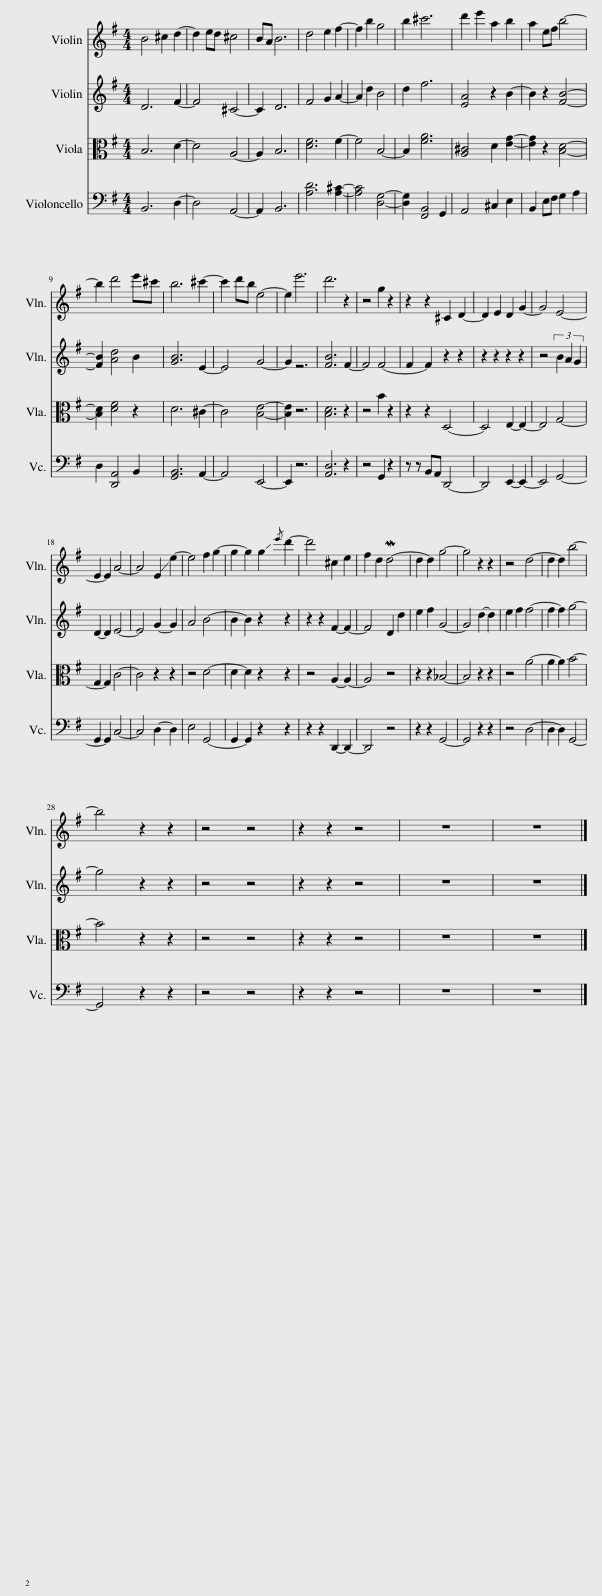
X:1
%%score 1 2 3 4
L:1/8
M:4/4
I:linebreak $
K:G
V:1 treble
V:2 treble
V:3 alto
V:4 bass
V:1
 B4 ^c2 d2- | d2 ed ^c4 | BA B6 | d4 e2 f2- | f2 b2 g4 | %5
 b2 ^c'6 | d'2 e'2 a2 b2 | a2 ef b4- |$ b2 d'4 e'^c' | b6 ^c'2- | %10
 c'2 d'b e4- | e2 e'6 | d'6 z2 | z4 g2 z2 | z2 z2 ^C2 D2- | %15
 D2 E2 D2 G2- | G4 E4- |$ E2 E2 A4- | A4 !-(!E2 !-)!e2- | e4 f2 g2- | %20
 g2 g2 !-(!g2!-)!{/e'} d'2- | d'4 ^c2 e2 | f2 d2 Md4- | d2 d2 g4- | g4 z2 z2 | %25
 z4 d4- | d2 d2 b4- |$ b4 z2 z2 | z4 z4 | z2 z2 z4 | %30
 z8 | z8 |] %32
V:2
 D6 F2- | F4 ^C4- | C2 D6 | F4 G2 A2- | A2 d2 B4 | %5
 d2 f6 | [EA]4 z2 B2- | B2 z2 [FB]4- |$ [FB]2 [Ad]4 B2 | [GB]6 E2- | %10
 E4 G4- | G2 z6 | [FB]6 F2- | F4 F4- | F2 F2 z2 z2 | %15
 z2 z2 z2 z2 | z4 (3B2 A2 G2 |$ D2- D2 E4- | E4 G2- G2 | A4 B4- | %20
 B2 B2 z2 z2 | z2 z2 F2- F2- | F4 D2 d2 | e2 f2 G4- | G4 d2- d2 | %25
 e2 f2 f4- | f2 f2 g4- |$ g4 z2 z2 | z4 z4 | z2 z2 z4 | %30
 z8 | z8 |] %32
V:3
 B,6 D2- | D4 A,4- | A,2 B,6 | [DF]6 F2- | F4 B,4- | %5
 B,2 [FA]6 | [A,^C]4 D2 [EG]2- | [EG]2 z2 [B,D]4- |$ [B,D]2 [DF]4 z2 | D6 ^C2- | %10
 C4 [B,E]4- | [B,E]2 z6 | [B,D]6 z2 | z4 B2 z2 | z2 z2 D,4- | %15
 D,4 E,2- E,2- | E,4 G,4- |$ G,2 G,2 C4- | C4 z2 z2 | z4 D4- | %20
 D2 D2 z2 z2 | z4 A,2- A,2- | A,4 z4 | z2 z2 _B,4- | B,4 z2 z2 | %25
 z4 A4- | A2 A2 B4- |$ B4 z2 z2 | z4 z4 | z2 z2 z4 | %30
 z8 | z8 |] %32
V:4
 B,,6 D,2- | D,4 A,,4- | A,,2 B,,6 | [A,D]6 [A,^C]2- | [A,C]4 [D,G,]4- | %5
 [D,G,]2 [F,,B,,]4 G,,2 | A,,4 ^C,2 E,2 | B,,2 E,F, G,2 A,2 |$ D,2 [D,,A,,]4 B,,2 | [G,,B,,]6 A,,2- | %10
 A,,4 E,,4- | E,,2 z6 | [A,,D,]6 z2 | z4 G,,2 z2 | z z B,,A,, D,,4- | %15
 D,,4 E,,2- E,,2- | E,,4 G,,4- |$ G,,2 G,,2 C,4- | C,4 D,2- D,2 | E,4 G,,4- | %20
 G,,2 G,,2 z2 z2 | z2 z2 D,,2- D,,2- | D,,4 z4 | z2 z2 G,,4- | G,,4 z2 z2 | %25
 z4 D,4- | D,2 D,2 G,,4- |$ G,,4 z2 z2 | z4 z4 | z2 z2 z4 | %30
 z8 | z8 |] %32
